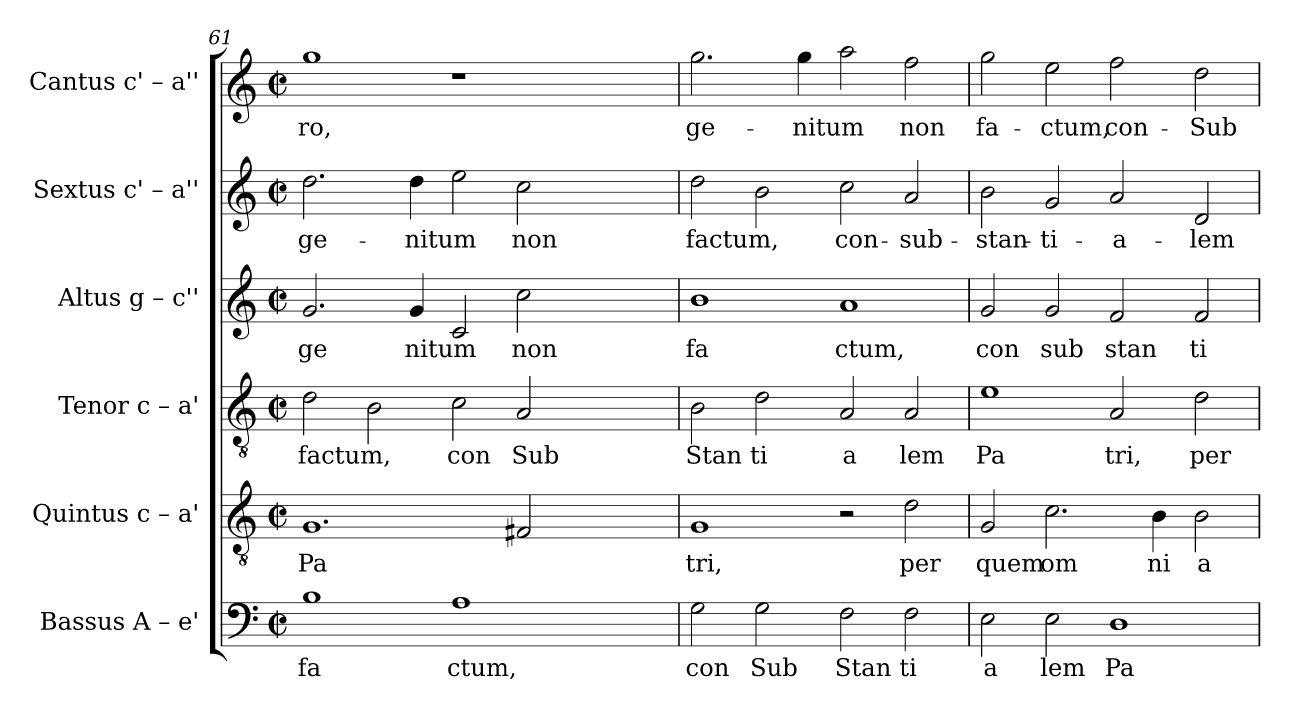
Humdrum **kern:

**kern	**text	**kern	**text	**kern	**text	**kern	**text	**kern	**text	**kern	**text
*part6	*part6	*part5	*part5	*part4	*part4	*part3	*part3	*part2	*part2	*part1	*part1
*staff6	*staff6	*staff5	*staff5	*staff4	*staff4	*staff3	*staff3	*staff2	*staff2	*staff1	*staff1
*I"Bassus  A – e'	*	*I"Quintus  c – a'	*	*I"Tenor  c – a'	*	*I"Altus  g – c''	*	*I"Sextus  c' – a''	*	*I"Cantus  c' – a''	*
!!LO:PB:g=z
*clefF4	*	*clefGv2	*	*clefGv2	*	*clefG2	*	*clefG2	*	*clefG2	*
*M2/2	*	*M2/2	*	*M2/2	*	*M2/2	*	*M2/2	*	*M2/2	*
*met(c|)	*	*met(c|)	*	*met(c|)	*	*met(c|)	*	*met(c|)	*	*met(c|)	*
=61	=61	=61	=61	=61	=61	=61	=61	=61	=61	=61	=61
!	!LO:LY:b:cj	!	!LO:LY:b:cj	!	!LO:LY:b	!	!LO:LY:b:cj	!	!LO:LY:b:cj	!	!LO:LY:b:cj
1B	fa	1.G	Pa	2d\	factum,	2.g/	ge	2.dd\	ge-	1gg	-ro,
.	.	.	.	2B\	.	.	.	.	.	.	.
!	!	!	!	!	!	!	!LO:LY:b	!	!LO:LY:b	!	!
.	.	.	.	.	.	4g/	nitum	4dd\	-nitum	.	.
!	!LO:LY:b:cj	!	!	!	!LO:LY:b:cj	!	!	!	!	!LO:N:vis=1	!
1A	ctum,	.	.	2c\	con	2c/	.	2ee\	.	0r	.
!	!	!	!	!	!LO:LY:b:cj	!	!LO:LY:b:cj	!	!LO:LY:b:cj	!	!
.	.	2F#X/	.	2A/	Sub	2cc\	non	2cc\	non	.	.
1ryy	.	1ryy	.	1ryy	.	1ryy	.	1ryy	.	.	.
=62	=62	=62	=62	=62	=62	=62	=62	=62	=62	=62	=62
!	!LO:LY:b:cj	!	!LO:LY:b:cj	!	!LO:LY:b:cj	!	!LO:LY:b:cj	!	!LO:LY:b	!	!LO:LY:b:cj
2G\	con	1G	tri,	2B\	Stan	1b	fa	2dd\	factum,	2.gg\	ge-
!	!LO:LY:b:cj	!	!	!	!LO:LY:b:cj	!	!	!	!	!	!
2G\	Sub	.	.	2d\	ti	.	.	2b\	.	.	.
!	!	!	!	!	!	!	!	!	!	!	!LO:LY:b
.	.	.	.	.	.	.	.	.	.	4gg\	-nitum
!	!LO:LY:b:cj	!	!	!	!LO:LY:b:cj	!	!LO:LY:b:cj	!	!LO:LY:b:cj	!	!
2F\	Stan	2r	.	2A/	a	1a	ctum,	2cc\	con-	2aa\	.
!	!LO:LY:b:cj	!	!LO:LY:b:cj	!	!LO:LY:b:cj	!	!	!	!LO:LY:b:cj	!	!LO:LY:b:cj
2F\	ti	2d\	per	2A/	lem	.	.	2a/	-sub-	2ff\	non
=63	=63	=63	=63	=63	=63	=63	=63	=63	=63	=63	=63
!	!LO:LY:b:cj	!	!LO:LY:b:cj	!	!LO:LY:b:cj	!	!LO:LY:b:cj	!	!LO:LY:b:cj	!	!LO:LY:b:cj
2E\	a	2G/	quem	1e	Pa	2g/	con	2b\	-stan-	2gg\	fa-
!	!LO:LY:b:cj	!	!LO:LY:b:cj	!	!	!	!LO:LY:b:cj	!	!LO:LY:b:cj	!	!LO:LY:b:cj
2E\	lem	2.c\	om	.	.	2g/	sub	2g/	-ti-	2ee\	-ctum,
!	!LO:LY:b:cj	!	!	!	!LO:LY:b:cj	!	!LO:LY:b:cj	!	!LO:LY:b:cj	!	!LO:LY:b:cj
1D	Pa	.	.	2A/	tri,	2f/	stan	2a/	-a-	2ff\	con-
!	!	!	!LO:LY:b:cj	!	!	!	!	!	!	!	!
.	.	4B\	ni	.	.	.	.	.	.	.	.
!	!	!	!LO:LY:b:cj	!	!LO:LY:b:cj	!	!LO:LY:b:cj	!	!LO:LY:b:cj	!	!LO:LY:b:cj
.	.	2B\	a	2d\	per	2f/	ti	2d/	-lem	2dd\	-Sub-
=	=	=	=	=	=	=	=	=	=	=	=
*-	*-	*-	*-	*-	*-	*-	*-	*-	*-	*-	*-
